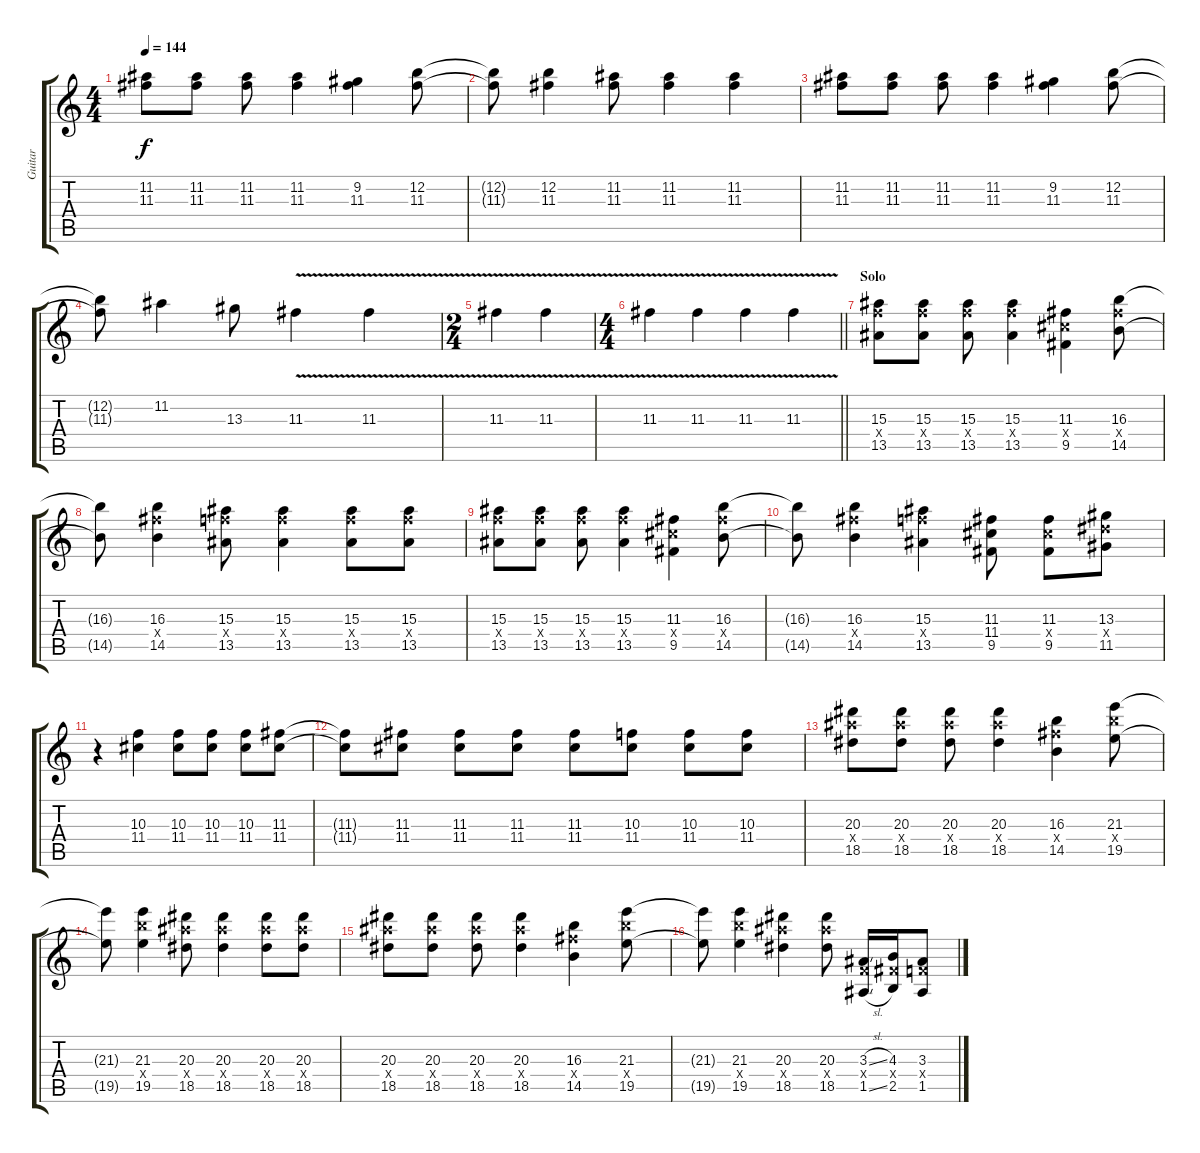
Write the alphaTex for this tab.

\track ("Guitar" "Guitar") {instrument distortionguitar}
\staff {score tabs}
\tuning (E4 B3 G3 D3 A2 E2) {hide}
\ts (4 4)
\tempo 144
\clef g2
\ks c
(11.2 11.3).8{dy f} (11.2 11.3).8 (11.2 11.3).8 (11.2 11.3).4 (9.2 11.3).4 (12.2 11.3).8 |
(12.2{t} 11.3{t}).8 (12.2 11.3).4 (11.2 11.3).8 (11.2 11.3).4 (11.2 11.3).4 |
(11.2 11.3).8 (11.2 11.3).8 (11.2 11.3).8 (11.2 11.3).4 (9.2 11.3).4 (12.2 11.3).8 |
(12.2{t} 11.3{t}).8 11.2.4 13.3.8 11.3{v}.4 11.3{v}.4 |
\ts (2 4)
11.3{v}.4 11.3{v}.4 |
\ts (4 4)
\barLineRight lightlight
11.3{v}.4 11.3{v}.4 11.3{v}.4 11.3{v}.4 |
\section ("" "Solo")
(15.3 15.4{x} 13.5).8 (15.3 15.4{x} 13.5).8 (15.3 15.4{x} 13.5).8 (15.3 15.4{x} 13.5).4 (11.3 11.4{x} 9.5).4 (16.3 16.4{x} 14.5).8 |
(16.3{t} 14.5{t}).8 (16.3 16.4{x} 14.5).4 (15.3 15.4{x} 13.5).8 (15.3 15.4{x} 13.5).4 (15.3 15.4{x} 13.5).8 (15.3 15.4{x} 13.5).8 |
(15.3 15.4{x} 13.5).8 (15.3 15.4{x} 13.5).8 (15.3 15.4{x} 13.5).8 (15.3 15.4{x} 13.5).4 (11.3 11.4{x} 9.5).4 (16.3 16.4{x} 14.5).8 |
(16.3{t} 14.5{t}).8 (16.3 16.4{x} 14.5).4 (15.3 15.4{x} 13.5).4 (11.3 11.4 9.5).8 (11.3 11.4{x} 9.5).8 (13.3 13.4{x} 11.5).8 |
r.4 (10.3 11.4).4 (10.3 11.4).8 (10.3 11.4).8 (10.3 11.4).8 (11.3 11.4).8 |
(11.3{t} 11.4{t}).8 (11.3 11.4).8 (11.3 11.4).8 (11.3 11.4).8 (11.3 11.4).8 (10.3 11.4).8 (10.3 11.4).8 (10.3 11.4).8 |
(20.3 20.4{x} 18.5).8 (20.3 20.4{x} 18.5).8 (20.3 20.4{x} 18.5).8 (20.3 20.4{x} 18.5).4 (16.3 16.4{x} 14.5).4 (21.3 21.4{x} 19.5).8 |
(21.3{t} 19.5{t}).8 (21.3 21.4{x} 19.5).4 (20.3 20.4{x} 18.5).8 (20.3 20.4{x} 18.5).4 (20.3 20.4{x} 18.5).8 (20.3 20.4{x} 18.5).8 |
(20.3 20.4{x} 18.5).8 (20.3 20.4{x} 18.5).8 (20.3 20.4{x} 18.5).8 (20.3 20.4{x} 18.5).4 (16.3 16.4{x} 14.5).4 (21.3 21.4{x} 19.5).8 |
(21.3{t} 19.5{t}).8 (21.3 21.4{x} 19.5).4 (20.3 20.4{x} 18.5).4 (20.3 20.4{x} 18.5).8 (3.3{sl} 3.4{x} 1.5{sl}).16 (4.3 4.4{x} 2.5).16 (3.3 3.4{x} 1.5).8
